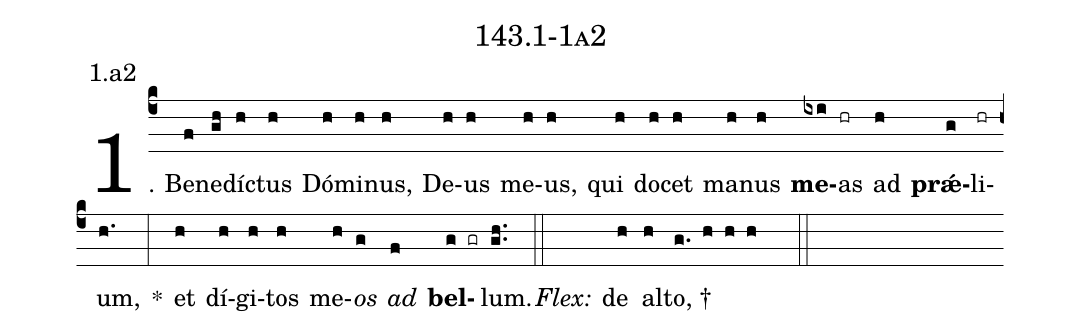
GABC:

name: 143.1-1a2;
annotation: 1.a2;
%%
(c4)1. Be(f)ne(gh)díc(h)tus(h) Dó(h)mi(h)nus,(h) De(h)us(h) me(h)us,(h) qui(h) do(h)cet(h) ma(h)nus(h) <b>me</b>(ixi)as(hr) ad(h) <b>prǽ</b>(g)li(hr)um,(h.) *(:) et(h) dí(h)gi(h)tos(h) me(h)<i>os</i>(g) <i>ad</i>(f) <b>bel</b>(g gr)lum.(gh..) (::)
<i>Flex:</i>()  de(h) al(h)to, †(g. h h h  ::)
